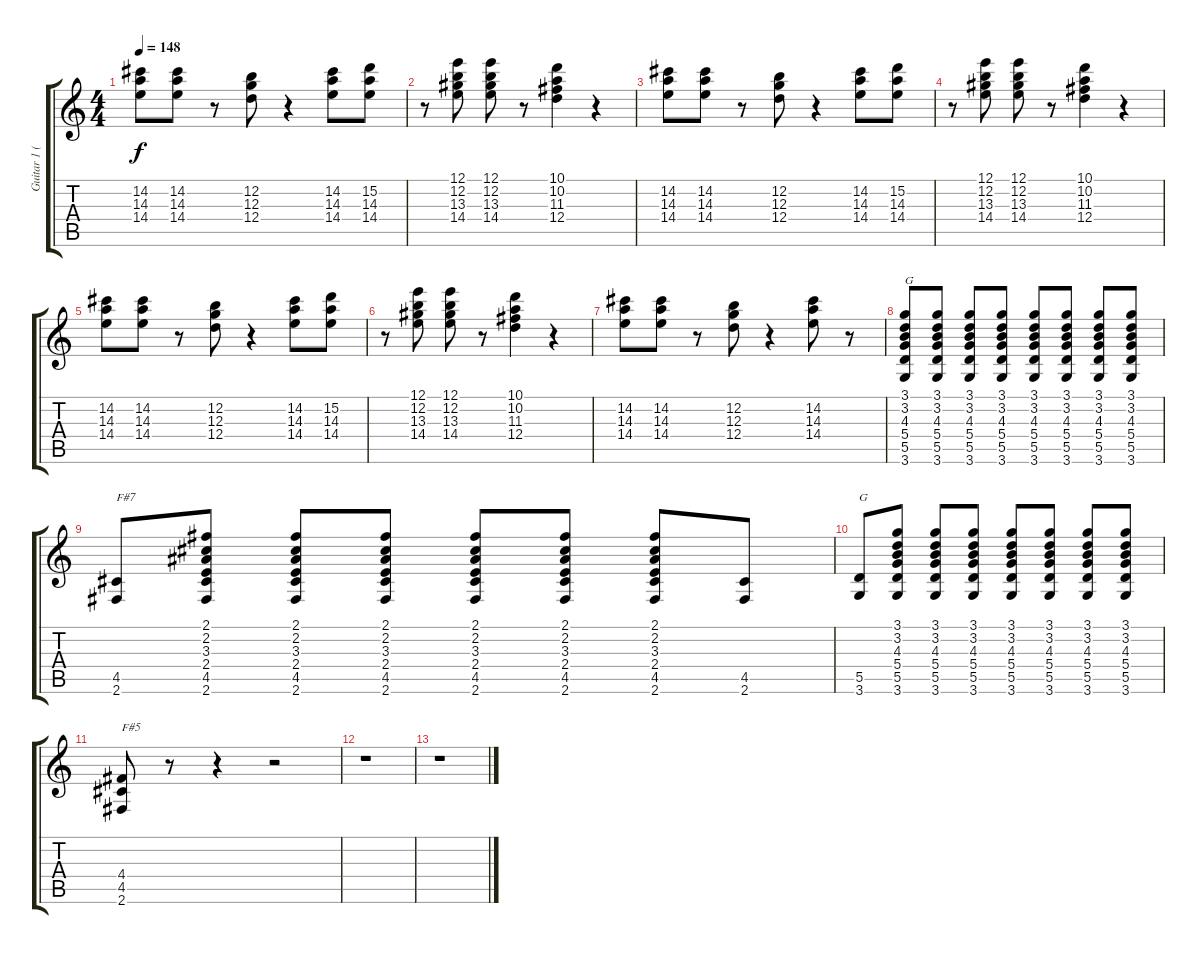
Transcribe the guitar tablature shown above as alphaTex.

\track ("Guitar 1 (Nicholaus Arson)" "Guitar 1 (") {instrument overdrivenguitar}
\staff {score tabs}
\tuning (E4 B3 G3 D3 A2 E2) {hide}
\ts (4 4)
\tempo 148
\clef g2
\ks c
(14.2 14.3 14.4).8{dy f} (14.2 14.3 14.4).8 r.8 (12.2 12.3 12.4).8 r.4 (14.2 14.3 14.4).8 (15.2 14.3 14.4).8 |
r.8 (12.1 12.2 13.3 14.4).8 (12.1 12.2 13.3 14.4).8 r.8 (10.1 10.2 11.3 12.4).4 r.4 |
(14.2 14.3 14.4).8 (14.2 14.3 14.4).8 r.8 (12.2 12.3 12.4).8 r.4 (14.2 14.3 14.4).8 (15.2 14.3 14.4).8 |
r.8 (12.1 12.2 13.3 14.4).8 (12.1 12.2 13.3 14.4).8 r.8 (10.1 10.2 11.3 12.4).4 r.4 |
(14.2 14.3 14.4).8 (14.2 14.3 14.4).8 r.8 (12.2 12.3 12.4).8 r.4 (14.2 14.3 14.4).8 (15.2 14.3 14.4).8 |
r.8 (12.1 12.2 13.3 14.4).8 (12.1 12.2 13.3 14.4).8 r.8 (10.1 10.2 11.3 12.4).4 r.4 |
(14.2 14.3 14.4).8 (14.2 14.3 14.4).8 r.8 (12.2 12.3 12.4).8 r.4 (14.2 14.3 14.4).8 r.8 |
(3.1 3.2 4.3 5.4 5.5 3.6).8{txt "G"} (3.1 3.2 4.3 5.4 5.5 3.6).8 (3.1 3.2 4.3 5.4 5.5 3.6).8 (3.1 3.2 4.3 5.4 5.5 3.6).8 (3.1 3.2 4.3 5.4 5.5 3.6).8 (3.1 3.2 4.3 5.4 5.5 3.6).8 (3.1 3.2 4.3 5.4 5.5 3.6).8 (3.1 3.2 4.3 5.4 5.5 3.6).8 |
(4.5 2.6).8{txt "F#7"} (2.1 2.2 3.3 2.4 4.5 2.6).8 (2.1 2.2 3.3 2.4 4.5 2.6).8 (2.1 2.2 3.3 2.4 4.5 2.6).8 (2.1 2.2 3.3 2.4 4.5 2.6).8 (2.1 2.2 3.3 2.4 4.5 2.6).8 (2.1 2.2 3.3 2.4 4.5 2.6).8 (4.5 2.6).8 |
(5.5 3.6).8{txt "G"} (3.1 3.2 4.3 5.4 5.5 3.6).8 (3.1 3.2 4.3 5.4 5.5 3.6).8 (3.1 3.2 4.3 5.4 5.5 3.6).8 (3.1 3.2 4.3 5.4 5.5 3.6).8 (3.1 3.2 4.3 5.4 5.5 3.6).8 (3.1 3.2 4.3 5.4 5.5 3.6).8 (3.1 3.2 4.3 5.4 5.5 3.6).8 |
(4.4 4.5 2.6).8{txt "F#5"} r.8 r.4 r.2 |
r.1 |
r.1
